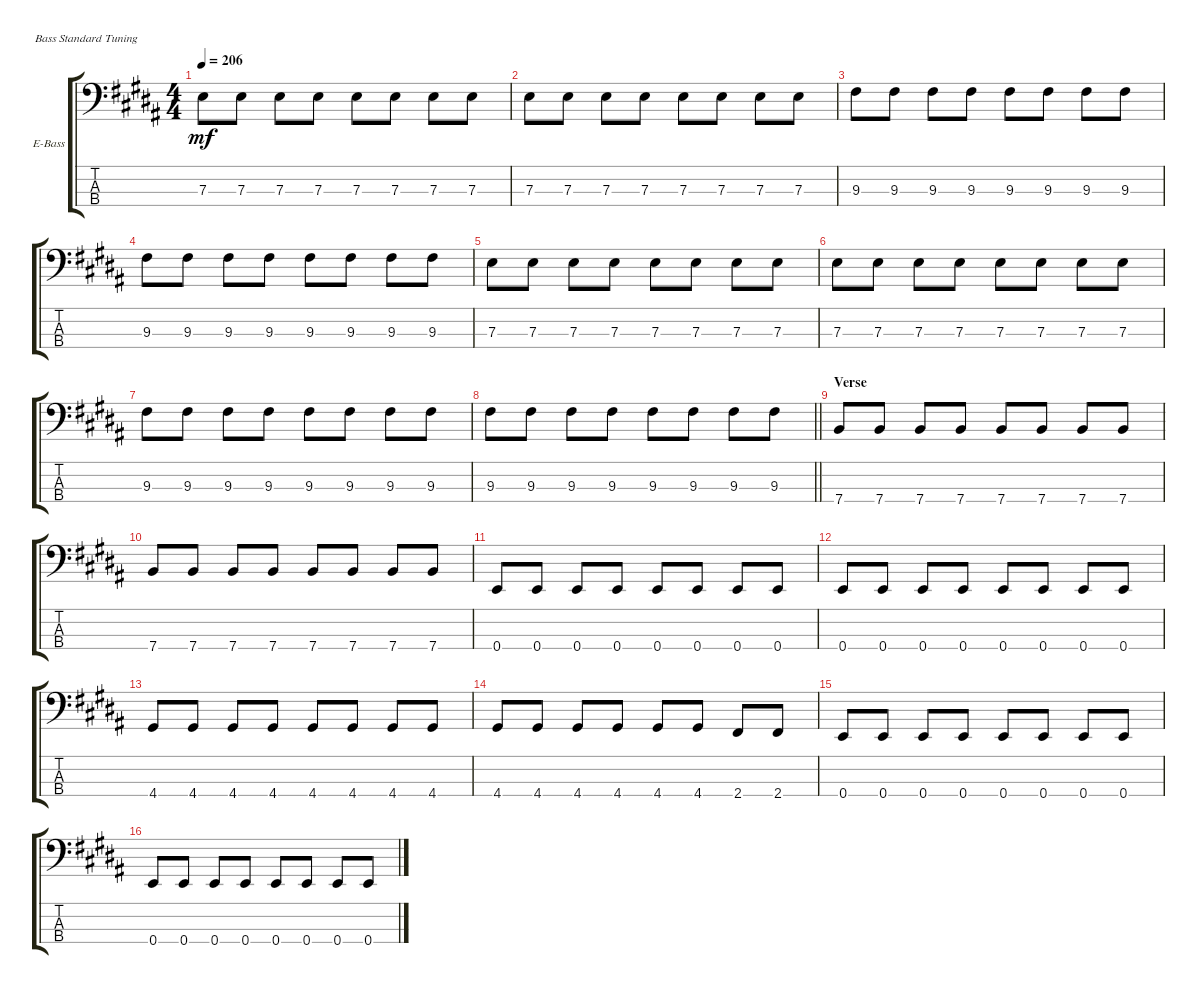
\defaultSystemsLayout 4
\bracketExtendMode groupsimilarinstruments
\firstSystemTrackNameOrientation horizontal
\otherSystemsTrackNameOrientation horizontal
\track ("Bass" "E-Bass") {instrument electricbassfinger}
\staff {score tabs}
\tuning (G2 D2 A1 E1)
\ts (4 4)
\tempo 206
\clef f4
\scale
0.333333
\ks b
7.3.8{dy mf} 7.3.8 7.3.8 7.3.8 7.3.8 7.3.8 7.3.8 7.3.8 |
\scale
0.333333 7.3.8 7.3.8 7.3.8 7.3.8 7.3.8 7.3.8 7.3.8 7.3.8 |
\scale
0.333333 9.3.8 9.3.8 9.3.8 9.3.8 9.3.8 9.3.8 9.3.8 9.3.8 |
\scale
0.333333 9.3.8 9.3.8 9.3.8 9.3.8 9.3.8 9.3.8 9.3.8 9.3.8 |
\scale
0.333333 7.3.8 7.3.8 7.3.8 7.3.8 7.3.8 7.3.8 7.3.8 7.3.8 |
\scale
0.333333 7.3.8 7.3.8 7.3.8 7.3.8 7.3.8 7.3.8 7.3.8 7.3.8 |
\scale
0.333333 9.3.8 9.3.8 9.3.8 9.3.8 9.3.8 9.3.8 9.3.8 9.3.8 |
\barLineRight lightlight
9.3.8 9.3.8 9.3.8 9.3.8 9.3.8 9.3.8 9.3.8 9.3.8 |
\section ("" "Verse")
7.4.8 7.4.8 7.4.8 7.4.8 7.4.8 7.4.8 7.4.8 7.4.8 |
7.4.8 7.4.8 7.4.8 7.4.8 7.4.8 7.4.8 7.4.8 7.4.8 |
0.4.8 0.4.8 0.4.8 0.4.8 0.4.8 0.4.8 0.4.8 0.4.8 |
0.4.8 0.4.8 0.4.8 0.4.8 0.4.8 0.4.8 0.4.8 0.4.8 |
4.4.8 4.4.8 4.4.8 4.4.8 4.4.8 4.4.8 4.4.8 4.4.8 |
4.4.8 4.4.8 4.4.8 4.4.8 4.4.8 4.4.8 2.4.8 2.4.8 |
0.4.8 0.4.8 0.4.8 0.4.8 0.4.8 0.4.8 0.4.8 0.4.8 |
0.4.8 0.4.8 0.4.8 0.4.8 0.4.8 0.4.8 0.4.8 0.4.8
